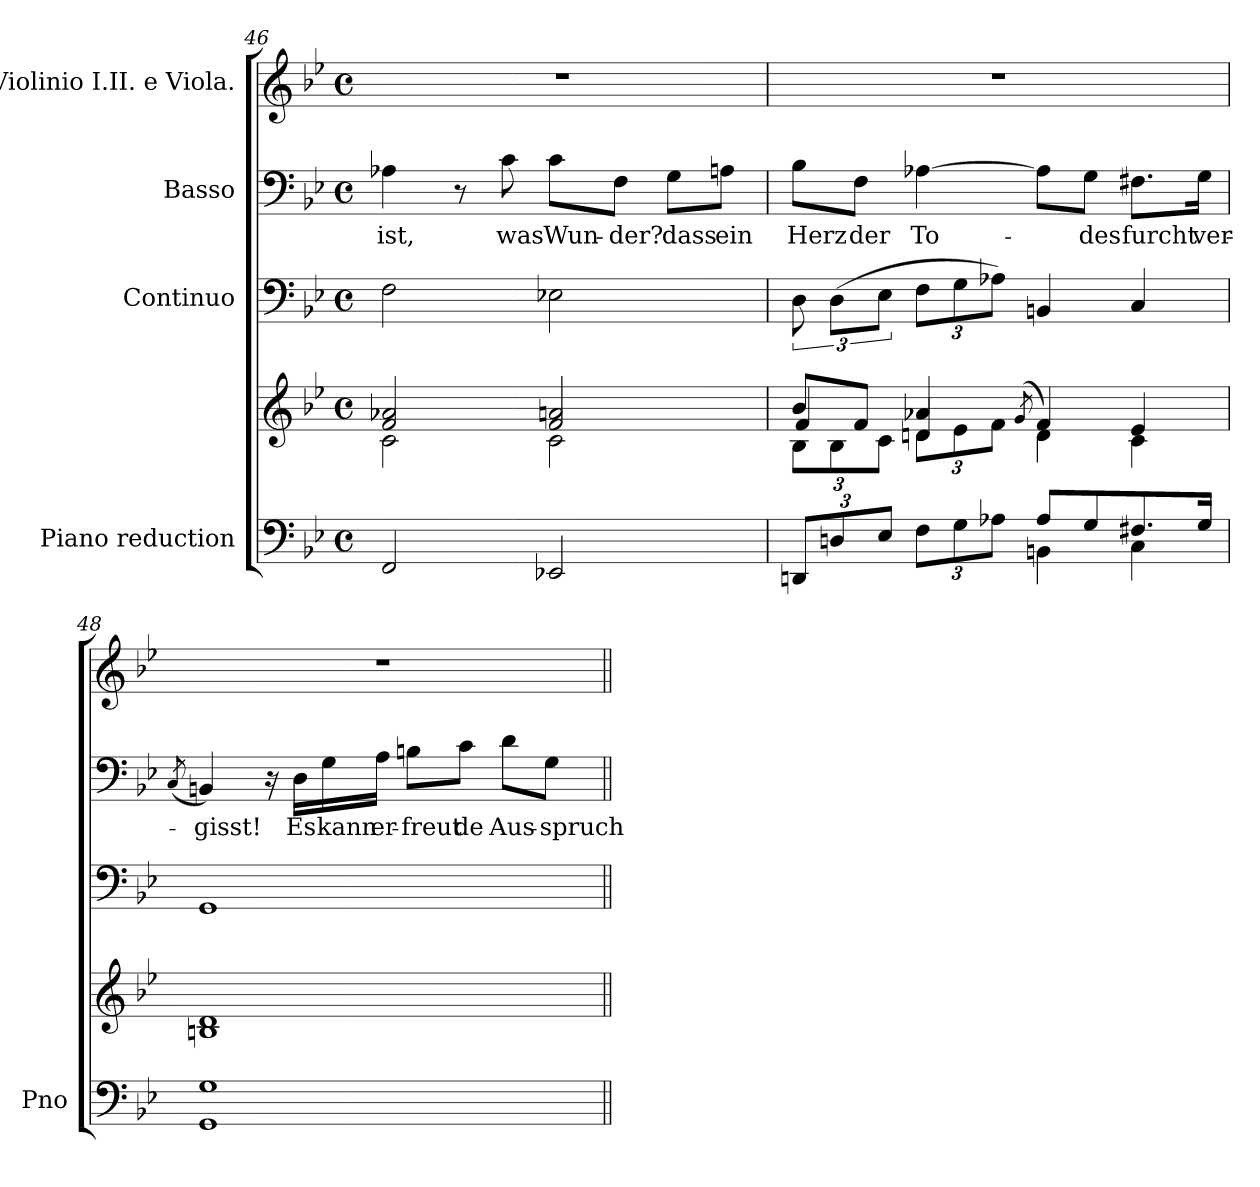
**kern	**kern	**kern	**kern	**text	**kern
*part4	*part4	*part3	*part2	*part2	*part1
*staff5	*staff4	*staff3	*staff2	*staff2	*staff1
*I"Piano reduction	*	*I"Continuo	*I"Basso	*	*I"Violinio I.II. e Viola.
*I'Pno	*	*	*	*	*
*clefF4	*clefG2	*clefF4	*clefF4	*	*clefG2
*k[b-e-]	*k[b-e-]	*k[b-e-]	*k[b-e-]	*	*k[b-e-]
*M4/4	*M4/4	*M4/4	*M4/4	*	*M4/4
*met(c)	*met(c)	*met(c)	*met(c)	*	*met(c)
=46	=46	=46	=46	=46	=46
*	*^	*	*	*	*
!	!	!	!	!	!LO:LY:b	!
2FF/	2f/ 2a-X/	2c\	2F\	4A-X\	ist,	1r
.	.	.	.	8r	.	.
!	!	!	!	!	!LO:LY:b	!
.	.	.	.	8c\	was	.
!	!	!	!	!	!LO:LY:b	!
2EE-X/	2f/ 2an/	2c\	2E-X\	8c\L	Wun-	.
!	!	!	!	!	!LO:LY:b	!
.	.	.	.	8F\J	-der?	.
!	!	!	!	!	!LO:LY:b	!
.	.	.	.	8G\L	dass	.
!	!	!	!	!	!LO:LY:b	!
.	.	.	.	8An\J	ein	.
=47	=47	=47	=47	=47	=47	=47
*Xbrackettup	*	*Xbrackettup	*	*	*	*
*^	*	*^	*	*	*	*
!	!	!	!	!	!	!	!LO:LY:b	!
12DDn/L	2ryy	8b-/L	12B-\L	4f/	12D\	8B-\L	Herz	1r
12Dn/	.	.	12B-\	.	(>12D\L	.	.	.
!	!	!	!	!	!	!	!LO:LY:b	!
.	.	8f/J	.	.	.	8F\J	der	.
12E-/J	.	.	12c\J	.	12E-\J	.	.	.
*	*	*	*	*	*Xbrackettup	*	*	*
!	!	!	!	!	!	!	!LO:LY:b	!
12F\L	.	4a-X/	12dn\L	4d/	12F\L	[4A-X\	To-	.
12G\	.	.	12e-\	.	12G\	.	.	.
12A-X\J	.	.	12f\J	.	12A-X\J)	.	.	.
.	.	(<8qg/	.	.	.	.	.	.
8A-/L	4BBn\	4f/)	4d\	2ryy	4BBn/	8A-\L]	.	.
!	!	!	!	!	!	!	!LO:LY:b	!
8G/	.	.	.	.	.	8G\J	-des	.
!	!	!	!	!	!	!	!LO:LY:b	!
8.F#X/	4C\	4e-/	4c\	.	4C/	8.F#X\L	furcht	.
!	!	!	!	!	!	!	!LO:LY:b	!
16G/Jk	.	.	.	.	.	16G\Jk	ver-	.
*v	*v	*	*	*	*	*	*	*
*	*v	*v	*v	*	*	*	*
!!LO:LB:g=z
=48	=48	=48	=48	=48	=48
.	.	.	(<8qC/	.	.
!	!	!	!	!LO:LY:b	!
1GG 1G	1Bn 1d	1GG	4BBn/)	-gisst!	1r
.	.	.	16r	.	.
!	!	!	!	!LO:LY:b	!
.	.	.	16D\LL	Es	.
!	!	!	!	!LO:LY:b	!
.	.	.	16G\	kann	.
!	!	!	!	!LO:LY:b	!
.	.	.	16A\JJ	er-	.
!	!	!	!	!LO:LY:b	!
.	.	.	8Bn\L	-freut	.
!	!	!	!	!LO:LY:b	!
.	.	.	8c\J	de	.
!	!	!	!	!LO:LY:b	!
.	.	.	8d\L	Aus-	.
!	!	!	!	!LO:LY:b	!
.	.	.	8G\J	-spruch	.
=||	=||	=||	=||	=||	=||
*-	*-	*-	*-	*-	*-
